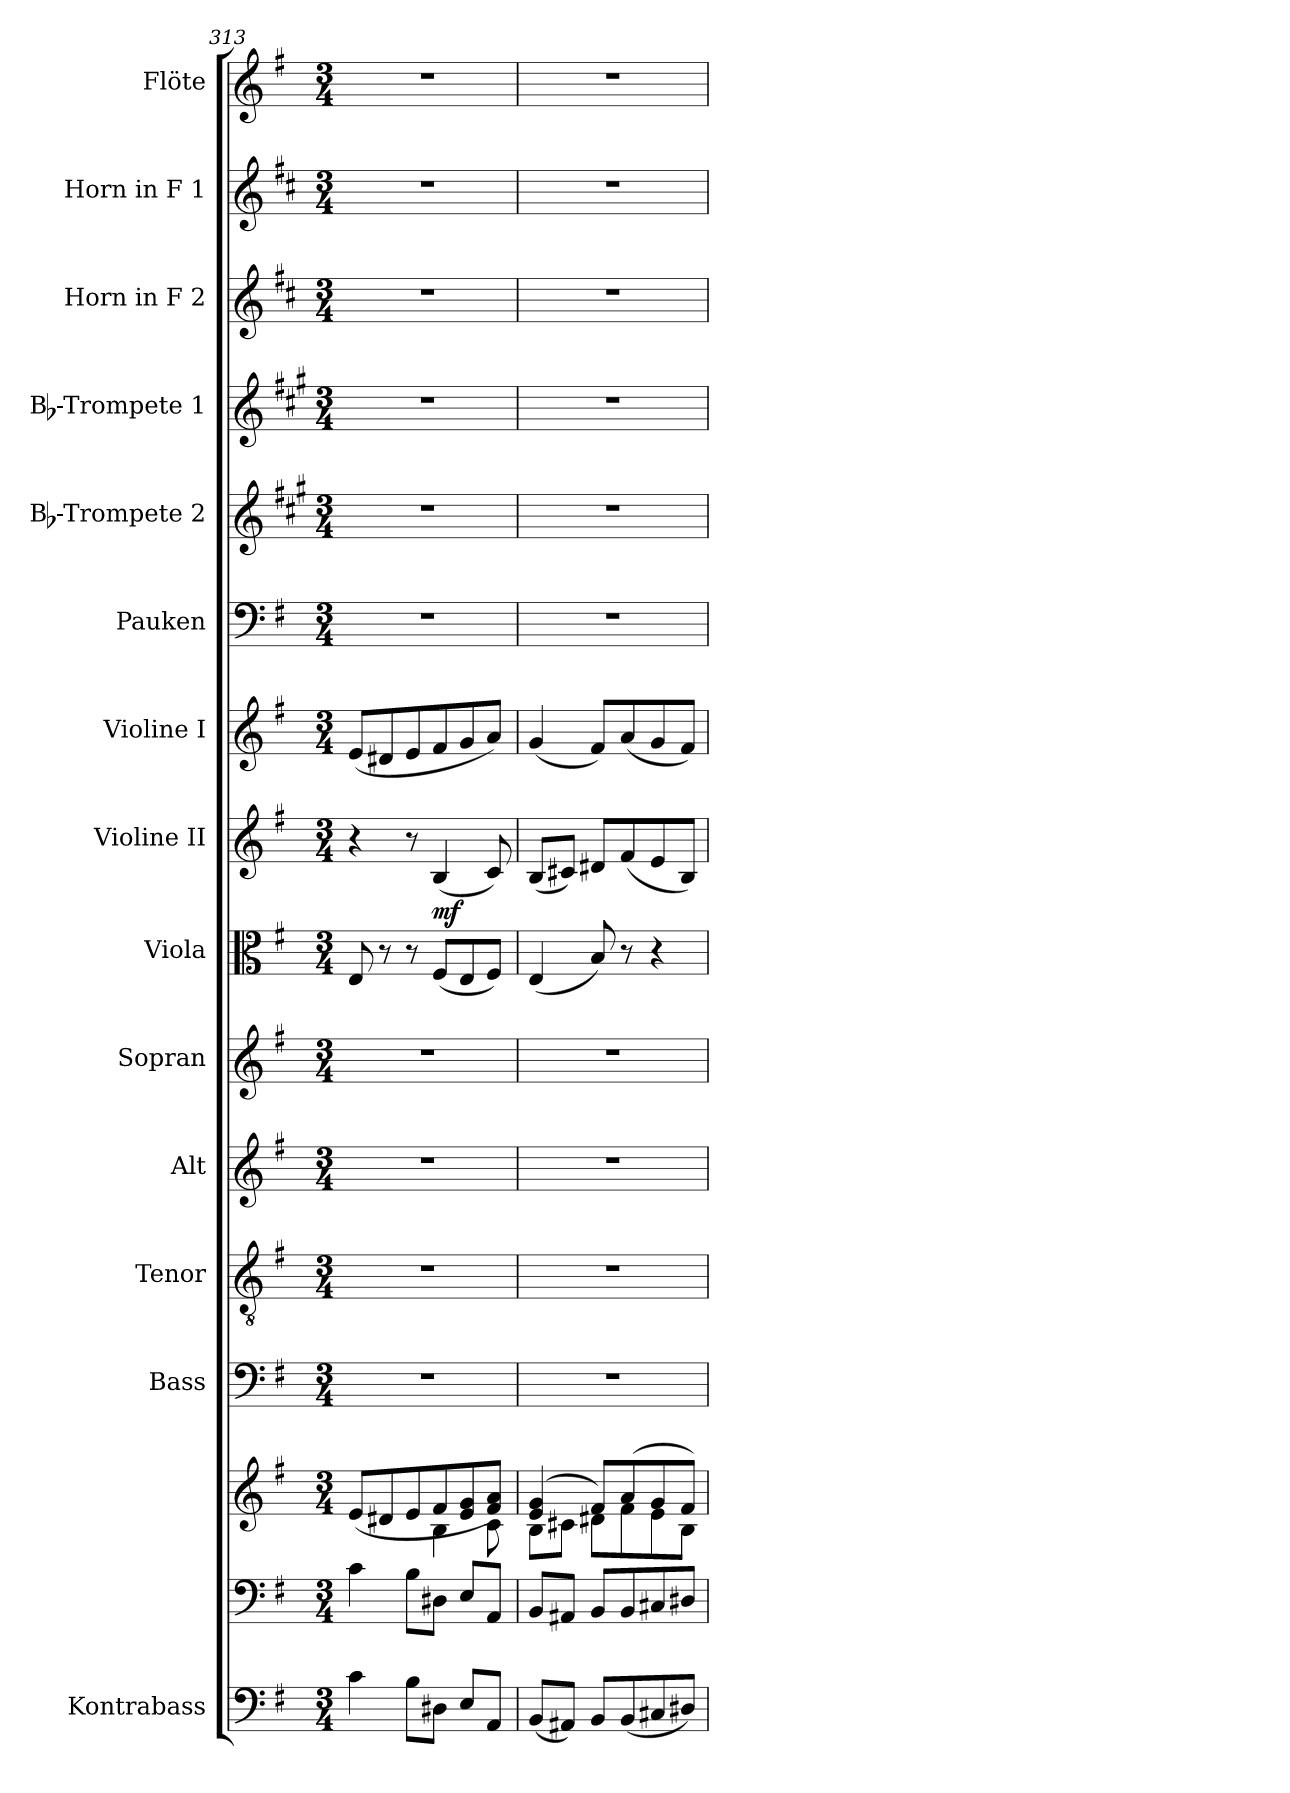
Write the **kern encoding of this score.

**kern	**kern	**kern	**kern	**kern	**kern	**kern	**kern	**kern	**dynam	**kern	**kern	**kern	**kern	**kern	**kern	**kern
*part15	*part14	*part14	*part13	*part12	*part11	*part10	*part9	*part8	*part8	*part7	*part6	*part5	*part4	*part3	*part2	*part1
*staff16	*staff15	*staff14	*staff13	*staff12	*staff11	*staff10	*staff9	*staff8	*staff8	*staff7	*staff6	*staff5	*staff4	*staff3	*staff2	*staff1
*I"Kontrabass	*	*	*I"Bass	*I"Tenor	*I"Alt	*I"Sopran	*I"Viola	*I"Violine II	*	*I"Violine I	*I"Pauken	*I"Bb-Trompete 2	*I"Bb-Trompete 1	*I"Horn in F 2	*I"Horn in F 1	*I"Flöte
*I'Kb.	*	*	*I'B.	*I'T.	*I'A.	*I'S.	*I'Vla.	*I'Vl. II	*	*I'Vl. I	*I'Pk.	*I'Bb Trp. 2	*I'Bb Trp. 1	*	*	*I'Fl.
*clefF4	*clefF4	*clefG2	*clefF4	*clefGv2	*clefG2	*clefG2	*clefC3	*clefG2	*	*clefG2	*clefF4	*clefG2	*clefG2	*clefG2	*clefG2	*clefG2
*ITrd7c12	*	*	*	*	*	*	*	*	*	*	*	*ITrd1c2	*ITrd1c2	*ITrd4c7	*ITrd4c7	*
*k[f#]	*k[f#]	*k[f#]	*k[f#]	*k[f#]	*k[f#]	*k[f#]	*k[f#]	*k[f#]	*	*k[f#]	*k[f#]	*k[f#]	*k[f#]	*k[f#]	*k[f#]	*k[f#]
*G:	*G:	*G:	*G:	*G:	*G:	*G:	*G:	*G:	*	*G:	*G:	*G:	*G:	*G:	*G:	*G:
*M3/4	*M3/4	*M3/4	*M3/4	*M3/4	*M3/4	*M3/4	*M3/4	*M3/4	*	*M3/4	*M3/4	*M3/4	*M3/4	*M3/4	*M3/4	*M3/4
=313	=313	=313	=313	=313	=313	=313	=313	=313	=313	=313	=313	=313	=313	=313	=313	=313
*	*	*^	*	*	*	*	*	*	*	*	*	*	*	*	*	*
4C\	4c\	(>8e/L	4.ryy	2.r	2.r	2.r	2.r	8E/	4r	.	(<8e/L	2.r	2.r	2.r	2.r	2.r	2.r
.	.	8d#X/	.	.	.	.	.	8r	.	.	8d#X/	.	.	.	.	.	.
8BB\L	8B\L	8e/	.	.	.	.	.	8r	8r	.	8e/	.	.	.	.	.	.
!	!	!	!	!	!	!	!	!	!	!LO:DY:b	!	!	!	!	!	!	!
8DD#X\J	8D#X\J	8f#/	4B\	.	.	.	.	(<8F#/L	(<4B/	mf	8f#/	.	.	.	.	.	.
8EE/L	8E/L	8e/ 8g/	.	.	.	.	.	8E/	.	.	8g/	.	.	.	.	.	.
8AAA/J	8AA/J	8f#/ 8a/J)	8c\	.	.	.	.	8F#/J)	8c/)	.	8a/J)	.	.	.	.	.	.
=314	=314	=314	=314	=314	=314	=314	=314	=314	=314	=314	=314	=314	=314	=314	=314	=314	=314
(<8BBB/L	8BB/L	(4e/ 4g/	8B\L	2.r	2.r	2.r	2.r	(<4E/	(<8B/L	.	(<4g/	2.r	2.r	2.r	2.r	2.r	2.r
8AAA#X/J)	8AA#X/J	.	8c#X\J	.	.	.	.	.	8c#X/J)	.	.	.	.	.	.	.	.
8BBB/L	8BB/L	8f#/L)	8d#X\L	.	.	.	.	8B/)	8d#X/L	.	8f#/L)	.	.	.	.	.	.
(<8BBB/	8BB/	(>8a/	8f#\	.	.	.	.	8r	(<8f#/	.	(<8a/	.	.	.	.	.	.
8CC#X/	8C#X/	8g/	8e\	.	.	.	.	4r	8e/	.	8g/	.	.	.	.	.	.
8DD#X/J)	8D#X/J	8f#/J)	8B\J	.	.	.	.	.	8B/J)	.	8f#/J)	.	.	.	.	.	.
*	*	*v	*v	*	*	*	*	*	*	*	*	*	*	*	*	*	*
=	=	=	=	=	=	=	=	=	=	=	=	=	=	=	=	=
*-	*-	*-	*-	*-	*-	*-	*-	*-	*-	*-	*-	*-	*-	*-	*-	*-
